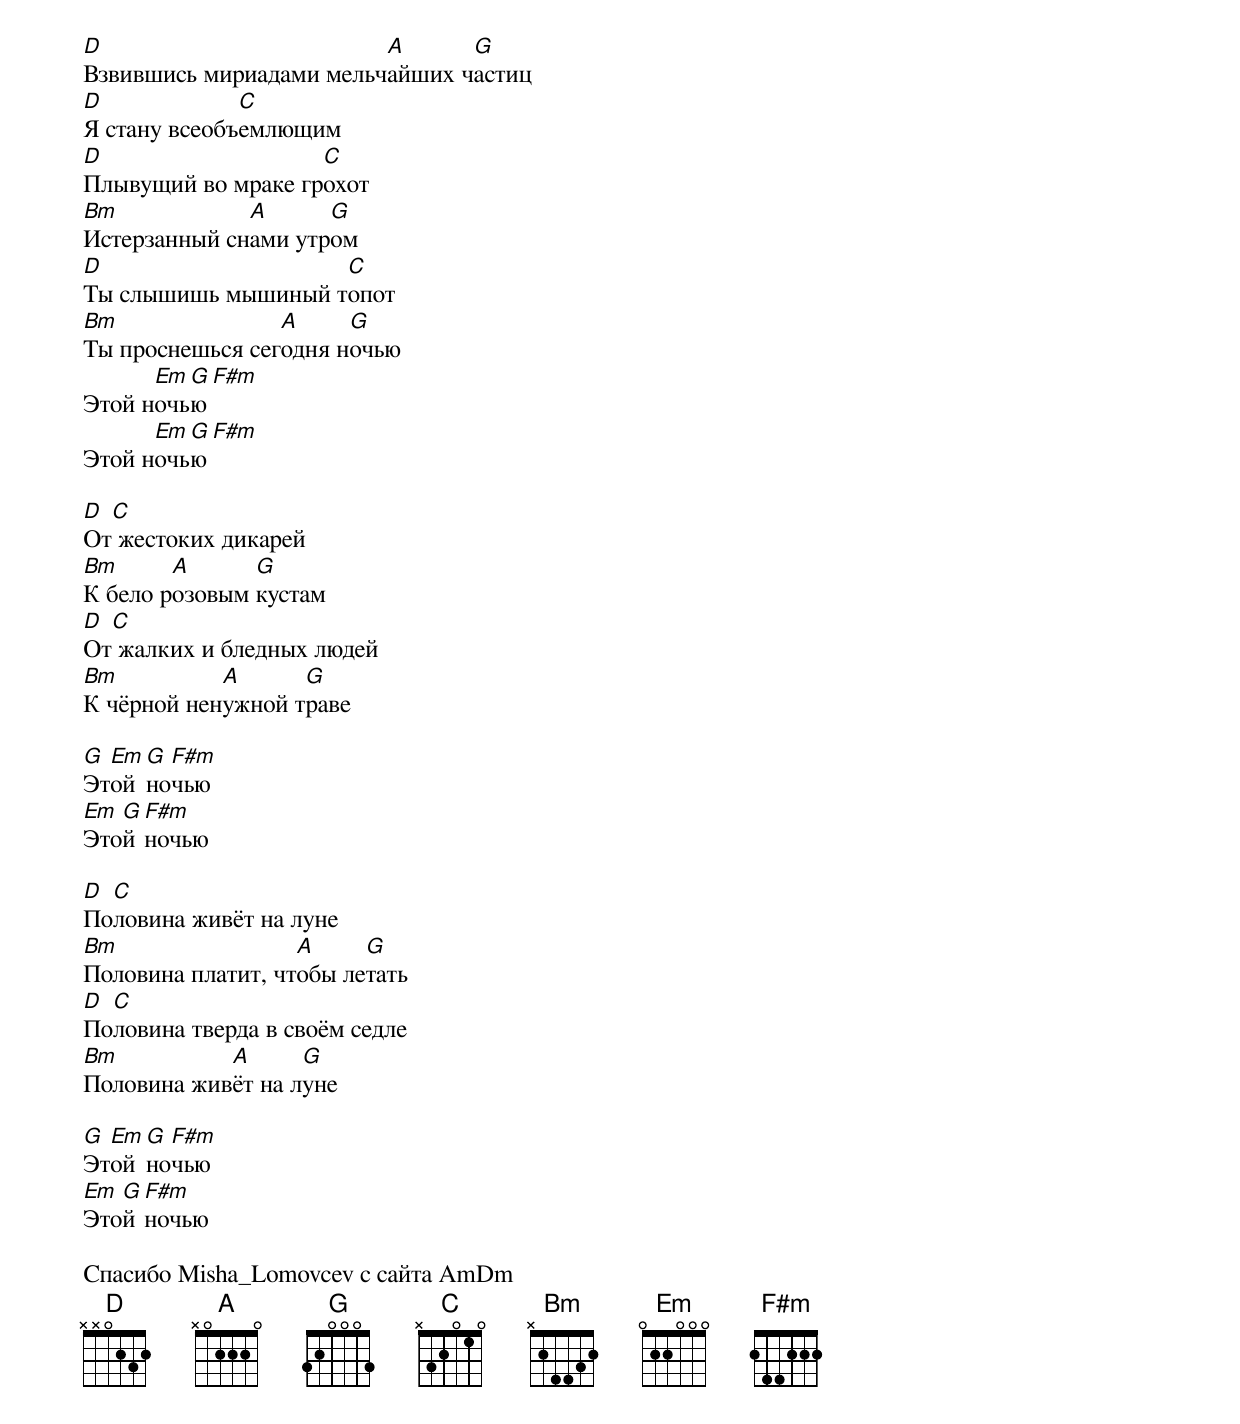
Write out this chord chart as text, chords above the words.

D                        A      G
Взвившись мириадами мельчайших частиц
D             C
Я стану всеобъемлющим
D                   C
Плывущий во мраке грохот
Bm            A      G
Истерзанный снами утром
D                   C
Ты слышишь мышиный топот
Bm               A     G
Ты проснешься сегодня ночью
      Em G F#m
Этой ночью
      Em G F#m
Этой ночью

D C
От жестоких дикарей
Bm      A      G
К бело розовым кустам
D C
От жалких и бледных людей
Bm          A      G
К чёрной ненужной траве

G Em G F#m
Этой ночью
Em G F#m
Этой ночью

D C
Половина живёт на луне
Bm                 A     G
Половина платит, чтобы летать
D C
Половина тверда в своём седле
Bm          A      G
Половина живёт на луне

G Em G F#m
Этой ночью
Em G F#m
Этой ночью

Спасибо Misha_Lomovcev с сайта AmDm
